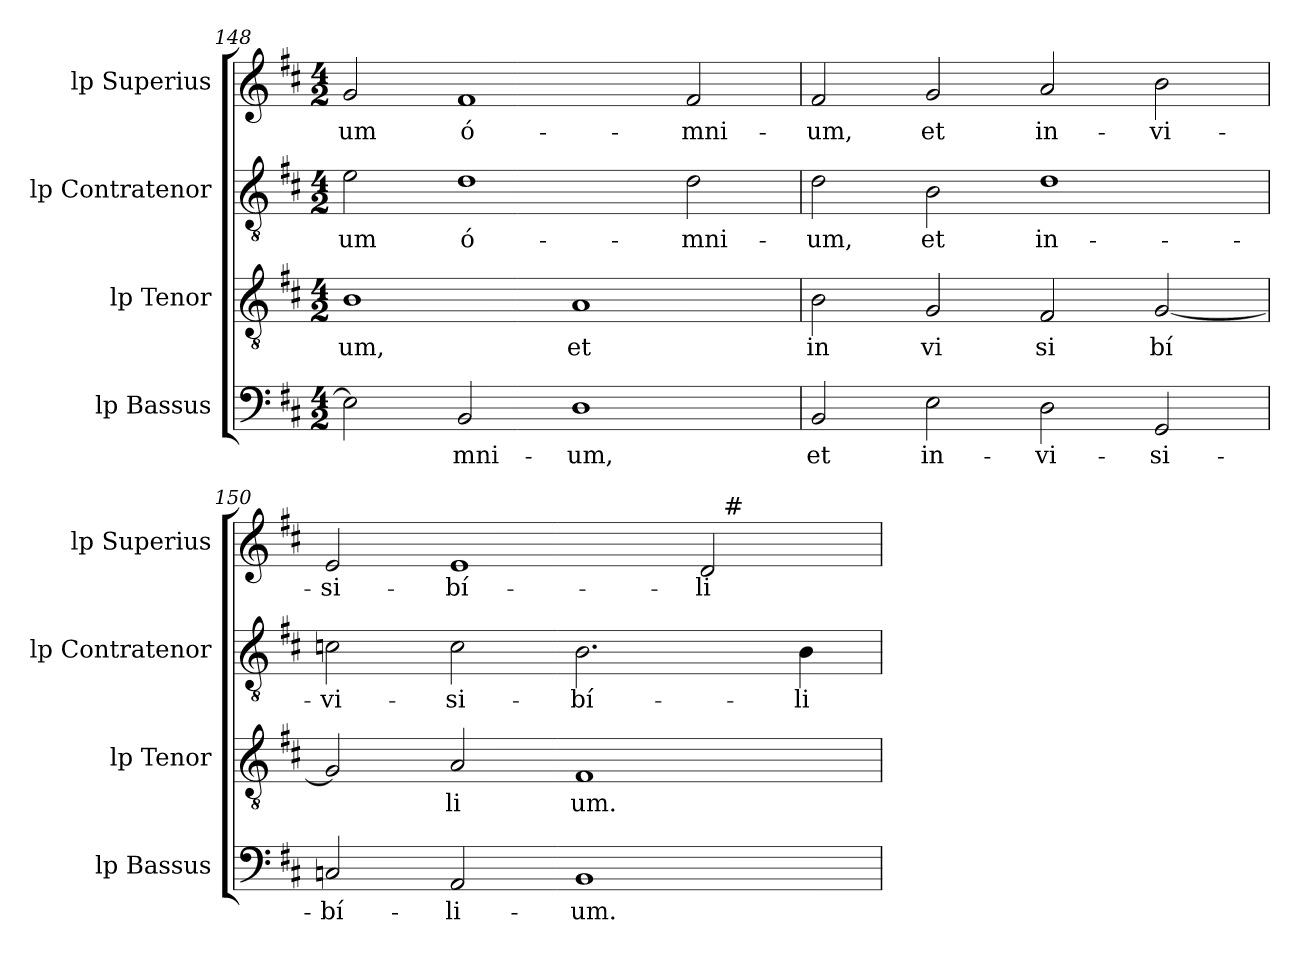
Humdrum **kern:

**kern	**text	**kern	**text	**kern	**text	**kern	**text
*part4	*part4	*part3	*part3	*part2	*part2	*part1	*part1
*staff4	*staff4	*staff3	*staff3	*staff2	*staff2	*staff1	*staff1
*I"lp Bassus	*	*I"lp Tenor	*	*I"lp Contratenor	*	*I"lp Superius	*
*I'lp Bassus	*	*I'lp Tenor	*	*I'lp Contratenor	*	*I'lp Superius	*
*clefF4	*	*clefGv2	*	*clefGv2	*	*clefG2	*
*k[f#c#]	*	*k[f#c#]	*	*k[f#c#]	*	*k[f#c#]	*
*D:	*	*D:	*	*D:	*	*D:	*
*M4/2	*	*M4/2	*	*M4/2	*	*M4/2	*
=148	=148	=148	=148	=148	=148	=148	=148
!	!	!	!LO:LY:b:cj	!	!LO:LY:b:cj	!	!LO:LY:b:cj
2E\]	.	1B	um,	2e\	-um	2g/	-um
!	!LO:LY:b:cj	!	!	!	!LO:LY:b:cj	!	!LO:LY:b:cj
2BB/	-mni-	.	.	1d	ó-	1f#	ó-
!	!LO:LY:b:cj	!	!LO:LY:b:cj	!	!	!	!
1D	-um,	1A	et	.	.	.	.
!	!	!	!	!	!LO:LY:b:cj	!	!LO:LY:b:cj
.	.	.	.	2d\	-mni-	2f#/	-mni-
=149	=149	=149	=149	=149	=149	=149	=149
!	!LO:LY:b:cj	!	!LO:LY:b:cj	!	!LO:LY:b:cj	!	!LO:LY:b:cj
2BB/	et	2B\	in	2d\	-um,	2f#/	-um,
!	!LO:LY:b:cj	!	!LO:LY:b:cj	!	!LO:LY:b:cj	!	!LO:LY:b:cj
2E\	in-	2G/	vi	2B\	et	2g/	et
!	!LO:LY:b:cj	!	!LO:LY:b:cj	!	!LO:LY:b:cj	!	!LO:LY:b:cj
2D\	-vi-	2F#/	si	1d	in-	2a/	in-
!	!LO:LY:b:cj	!	!LO:LY:b:cj	!	!	!	!LO:LY:b:cj
2GG/	-si-	[<2G/	bí	.	.	2b\	-vi-
=150	=150	=150	=150	=150	=150	=150	=150
!	!LO:LY:b:cj	!	!	!	!LO:LY:b:cj	!	!LO:LY:b:cj
*	*	*	*	*	*	*^	*
2Cn/	-bí-	2G/]	.	2cn\	-vi-	2e/	1ryy	-si-
!	!LO:LY:b:cj	!	!LO:LY:b:cj	!	!LO:LY:b:cj	!	!	!LO:LY:b:cj
2AA/	-li-	2A/	li	2c\	-si-	1e	.	-bí-
!	!LO:LY:b:cj	!	!LO:LY:b:cj	!	!LO:LY:b:cj	!	!	!
1BB	-um.	1F#	um.	2.B\	-bí-	.	2ryy	.
!	!	!	!	!	!	!	!	!LO:LY:b:cj
.	.	.	.	.	.	2d/	32ryy	-li-
!	!	!	!	!	!	!	!LO:TX:a:t=#	!
.	.	.	.	.	.	.	4...ryy	.
!	!	!	!	!	!LO:LY:b:cj	!	!	!
.	.	.	.	4B\	-li-	.	.	.
*	*	*	*	*	*	*v	*v	*
=	=	=	=	=	=	=	=
*-	*-	*-	*-	*-	*-	*-	*-
